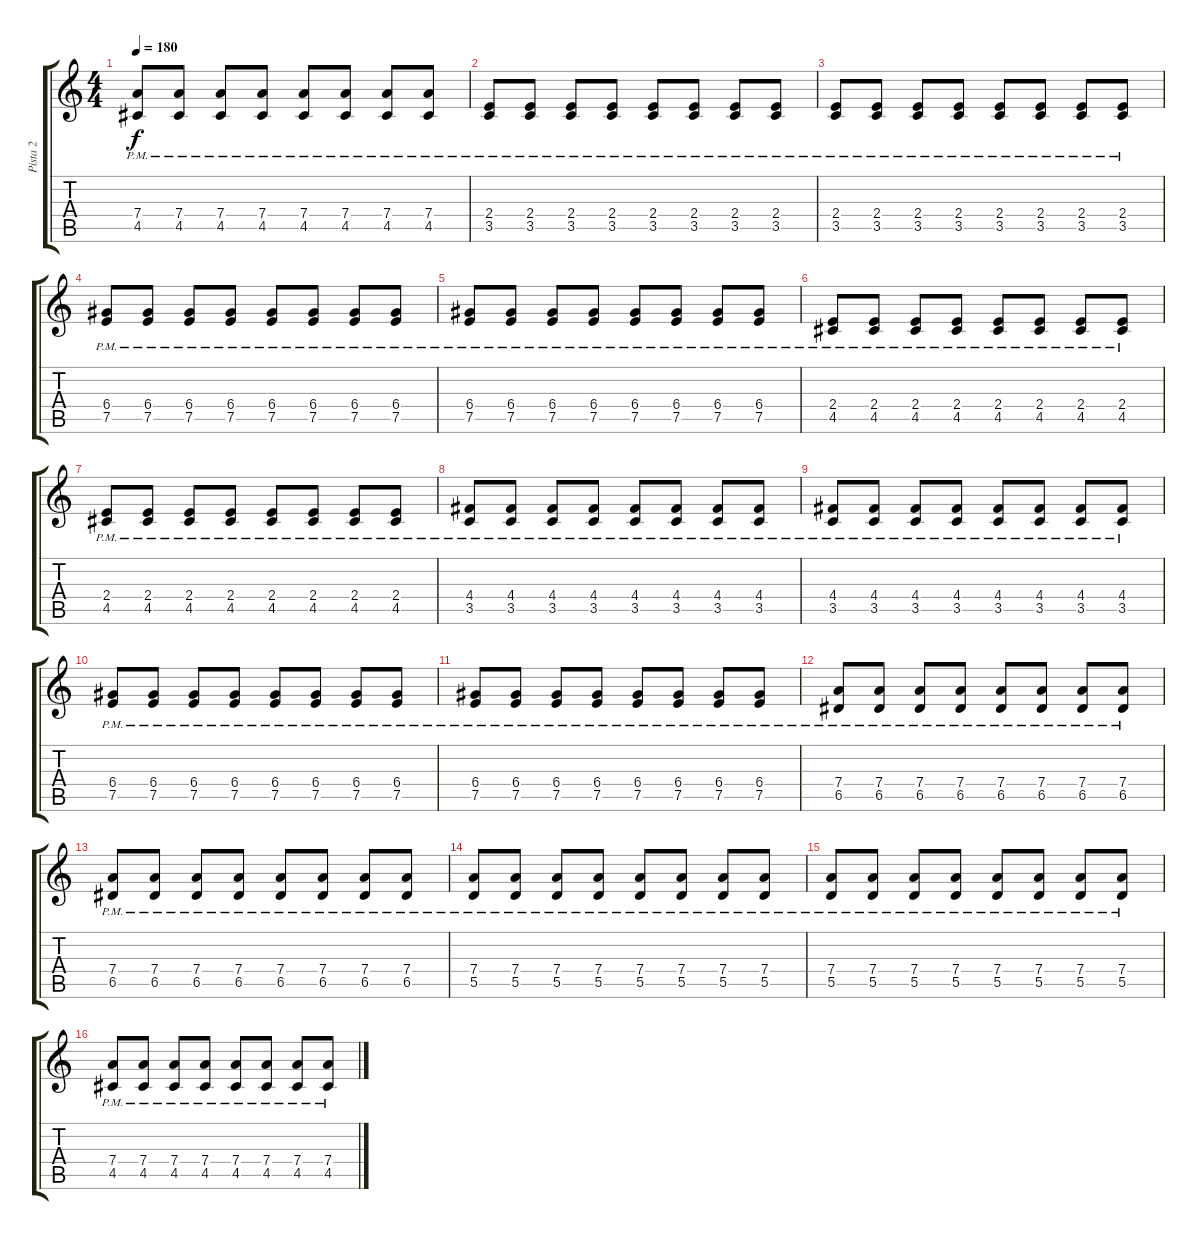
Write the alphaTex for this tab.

\track ("Pista 2" "Pista 2") {instrument distortionguitar}
\staff {score tabs}
\tuning (E4 B3 G3 D3 A2 E2) {hide}
\ts (4 4)
\tempo 180
\clef g2
\ks c
(7.4{pm} 4.5{pm}).8{dy f} (7.4{pm} 4.5{pm}).8 (7.4{pm} 4.5{pm}).8 (7.4{pm} 4.5{pm}).8 (7.4{pm} 4.5{pm}).8 (7.4{pm} 4.5{pm}).8 (7.4{pm} 4.5{pm}).8 (7.4{pm} 4.5{pm}).8 |
(2.4{pm} 3.5{pm}).8 (2.4{pm} 3.5{pm}).8 (2.4{pm} 3.5{pm}).8 (2.4{pm} 3.5{pm}).8 (2.4{pm} 3.5{pm}).8 (2.4{pm} 3.5{pm}).8 (2.4{pm} 3.5{pm}).8 (2.4{pm} 3.5{pm}).8 |
(2.4{pm} 3.5{pm}).8 (2.4{pm} 3.5{pm}).8 (2.4{pm} 3.5{pm}).8 (2.4{pm} 3.5{pm}).8 (2.4{pm} 3.5{pm}).8 (2.4{pm} 3.5{pm}).8 (2.4{pm} 3.5{pm}).8 (2.4{pm} 3.5{pm}).8 |
(6.4{pm} 7.5{pm}).8 (6.4{pm} 7.5{pm}).8 (6.4{pm} 7.5{pm}).8 (6.4{pm} 7.5{pm}).8 (6.4{pm} 7.5{pm}).8 (6.4{pm} 7.5{pm}).8 (6.4{pm} 7.5{pm}).8 (6.4{pm} 7.5{pm}).8 |
(6.4{pm} 7.5{pm}).8 (6.4{pm} 7.5{pm}).8 (6.4{pm} 7.5{pm}).8 (6.4{pm} 7.5{pm}).8 (6.4{pm} 7.5{pm}).8 (6.4{pm} 7.5{pm}).8 (6.4{pm} 7.5{pm}).8 (6.4{pm} 7.5{pm}).8 |
(2.4{pm} 4.5{pm}).8 (2.4{pm} 4.5{pm}).8 (2.4{pm} 4.5{pm}).8 (2.4{pm} 4.5{pm}).8 (2.4{pm} 4.5{pm}).8 (2.4{pm} 4.5{pm}).8 (2.4{pm} 4.5{pm}).8 (2.4{pm} 4.5{pm}).8 |
(2.4{pm} 4.5{pm}).8 (2.4{pm} 4.5{pm}).8 (2.4{pm} 4.5{pm}).8 (2.4{pm} 4.5{pm}).8 (2.4{pm} 4.5{pm}).8 (2.4{pm} 4.5{pm}).8 (2.4{pm} 4.5{pm}).8 (2.4{pm} 4.5{pm}).8 |
(4.4{pm} 3.5{pm}).8 (4.4{pm} 3.5{pm}).8 (4.4{pm} 3.5{pm}).8 (4.4{pm} 3.5{pm}).8 (4.4{pm} 3.5{pm}).8 (4.4{pm} 3.5{pm}).8 (4.4{pm} 3.5{pm}).8 (4.4{pm} 3.5{pm}).8 |
(4.4{pm} 3.5{pm}).8 (4.4{pm} 3.5{pm}).8 (4.4{pm} 3.5{pm}).8 (4.4{pm} 3.5{pm}).8 (4.4{pm} 3.5{pm}).8 (4.4{pm} 3.5{pm}).8 (4.4{pm} 3.5{pm}).8 (4.4{pm} 3.5{pm}).8 |
(6.4{pm} 7.5{pm}).8 (6.4{pm} 7.5{pm}).8 (6.4{pm} 7.5{pm}).8 (6.4{pm} 7.5{pm}).8 (6.4{pm} 7.5{pm}).8 (6.4{pm} 7.5{pm}).8 (6.4{pm} 7.5{pm}).8 (6.4{pm} 7.5{pm}).8 |
(6.4{pm} 7.5{pm}).8 (6.4{pm} 7.5{pm}).8 (6.4{pm} 7.5{pm}).8 (6.4{pm} 7.5{pm}).8 (6.4{pm} 7.5{pm}).8 (6.4{pm} 7.5{pm}).8 (6.4{pm} 7.5{pm}).8 (6.4{pm} 7.5{pm}).8 |
(7.4{pm} 6.5{pm}).8 (7.4{pm} 6.5{pm}).8 (7.4{pm} 6.5{pm}).8 (7.4{pm} 6.5{pm}).8 (7.4{pm} 6.5{pm}).8 (7.4{pm} 6.5{pm}).8 (7.4{pm} 6.5{pm}).8 (7.4{pm} 6.5{pm}).8 |
(7.4{pm} 6.5{pm}).8 (7.4{pm} 6.5{pm}).8 (7.4{pm} 6.5{pm}).8 (7.4{pm} 6.5{pm}).8 (7.4{pm} 6.5{pm}).8 (7.4{pm} 6.5{pm}).8 (7.4{pm} 6.5{pm}).8 (7.4{pm} 6.5{pm}).8 |
(7.4{pm} 5.5{pm}).8 (7.4{pm} 5.5{pm}).8 (7.4{pm} 5.5{pm}).8 (7.4{pm} 5.5{pm}).8 (7.4{pm} 5.5{pm}).8 (7.4{pm} 5.5{pm}).8 (7.4{pm} 5.5{pm}).8 (7.4{pm} 5.5{pm}).8 |
(7.4{pm} 5.5{pm}).8 (7.4{pm} 5.5{pm}).8 (7.4{pm} 5.5{pm}).8 (7.4{pm} 5.5{pm}).8 (7.4{pm} 5.5{pm}).8 (7.4{pm} 5.5{pm}).8 (7.4{pm} 5.5{pm}).8 (7.4{pm} 5.5{pm}).8 |
(7.4{pm} 4.5{pm}).8 (7.4{pm} 4.5{pm}).8 (7.4{pm} 4.5{pm}).8 (7.4{pm} 4.5{pm}).8 (7.4{pm} 4.5{pm}).8 (7.4{pm} 4.5{pm}).8 (7.4{pm} 4.5{pm}).8 (7.4{pm} 4.5{pm}).8
